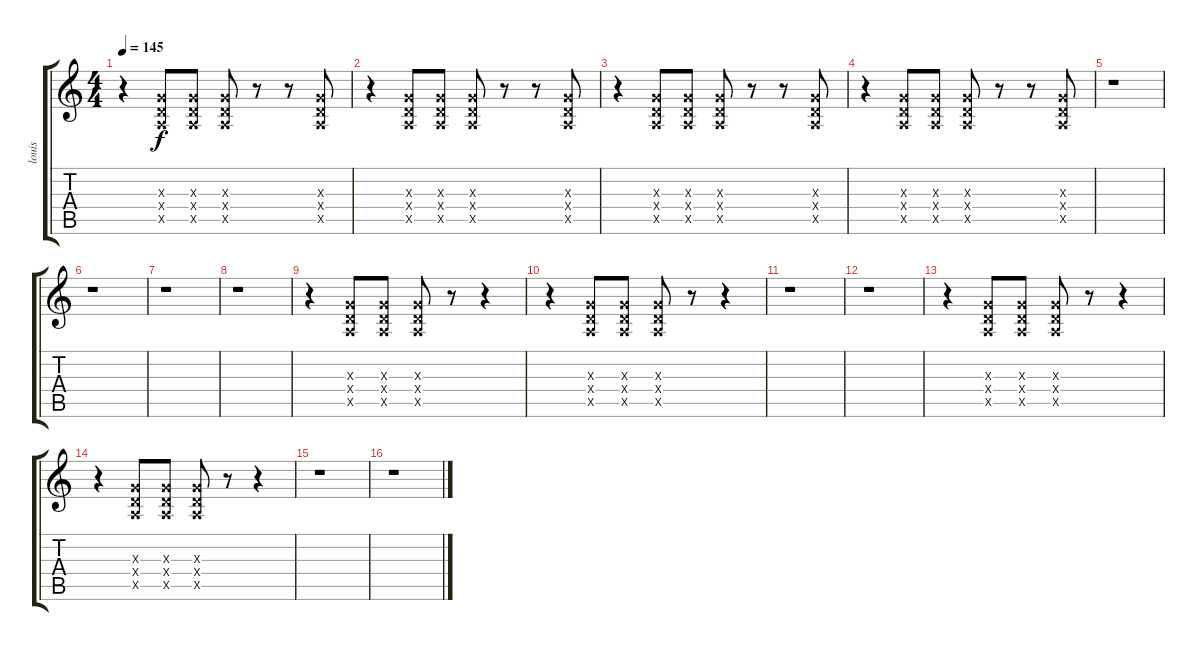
\track ("louis" "louis") {instrument overdrivenguitar}
\staff {score tabs}
\tuning (E4 B3 G3 D3 A2 E2) {hide}
\ts (4 4)
\tempo 145
\clef g2
\ks c
r.4{dy f} (0.3{x} 0.4{x} 0.5{x}).8 (0.3{x} 0.4{x} 0.5{x}).8 (0.3{x} 0.4{x} 0.5{x}).8 r.8 r.8 (0.3{x} 0.4{x} 0.5{x}).8 |
r.4 (0.3{x} 0.4{x} 0.5{x}).8 (0.3{x} 0.4{x} 0.5{x}).8 (0.3{x} 0.4{x} 0.5{x}).8 r.8 r.8 (0.3{x} 0.4{x} 0.5{x}).8 |
r.4 (0.3{x} 0.4{x} 0.5{x}).8 (0.3{x} 0.4{x} 0.5{x}).8 (0.3{x} 0.4{x} 0.5{x}).8 r.8 r.8 (0.3{x} 0.4{x} 0.5{x}).8 |
r.4 (0.3{x} 0.4{x} 0.5{x}).8 (0.3{x} 0.4{x} 0.5{x}).8 (0.3{x} 0.4{x} 0.5{x}).8 r.8 r.8 (0.3{x} 0.4{x} 0.5{x}).8 |
r.1 |
r.1 |
r.1 |
r.1 |
r.4 (0.3{x} 0.4{x} 0.5{x}).8 (0.3{x} 0.4{x} 0.5{x}).8 (0.3{x} 0.4{x} 0.5{x}).8 r.8 r.4 |
r.4 (0.3{x} 0.4{x} 0.5{x}).8 (0.3{x} 0.4{x} 0.5{x}).8 (0.3{x} 0.4{x} 0.5{x}).8 r.8 r.4 |
r.1 |
r.1 |
r.4 (0.3{x} 0.4{x} 0.5{x}).8 (0.3{x} 0.4{x} 0.5{x}).8 (0.3{x} 0.4{x} 0.5{x}).8 r.8 r.4 |
r.4 (0.3{x} 0.4{x} 0.5{x}).8 (0.3{x} 0.4{x} 0.5{x}).8 (0.3{x} 0.4{x} 0.5{x}).8 r.8 r.4 |
r.1 |
r.1
